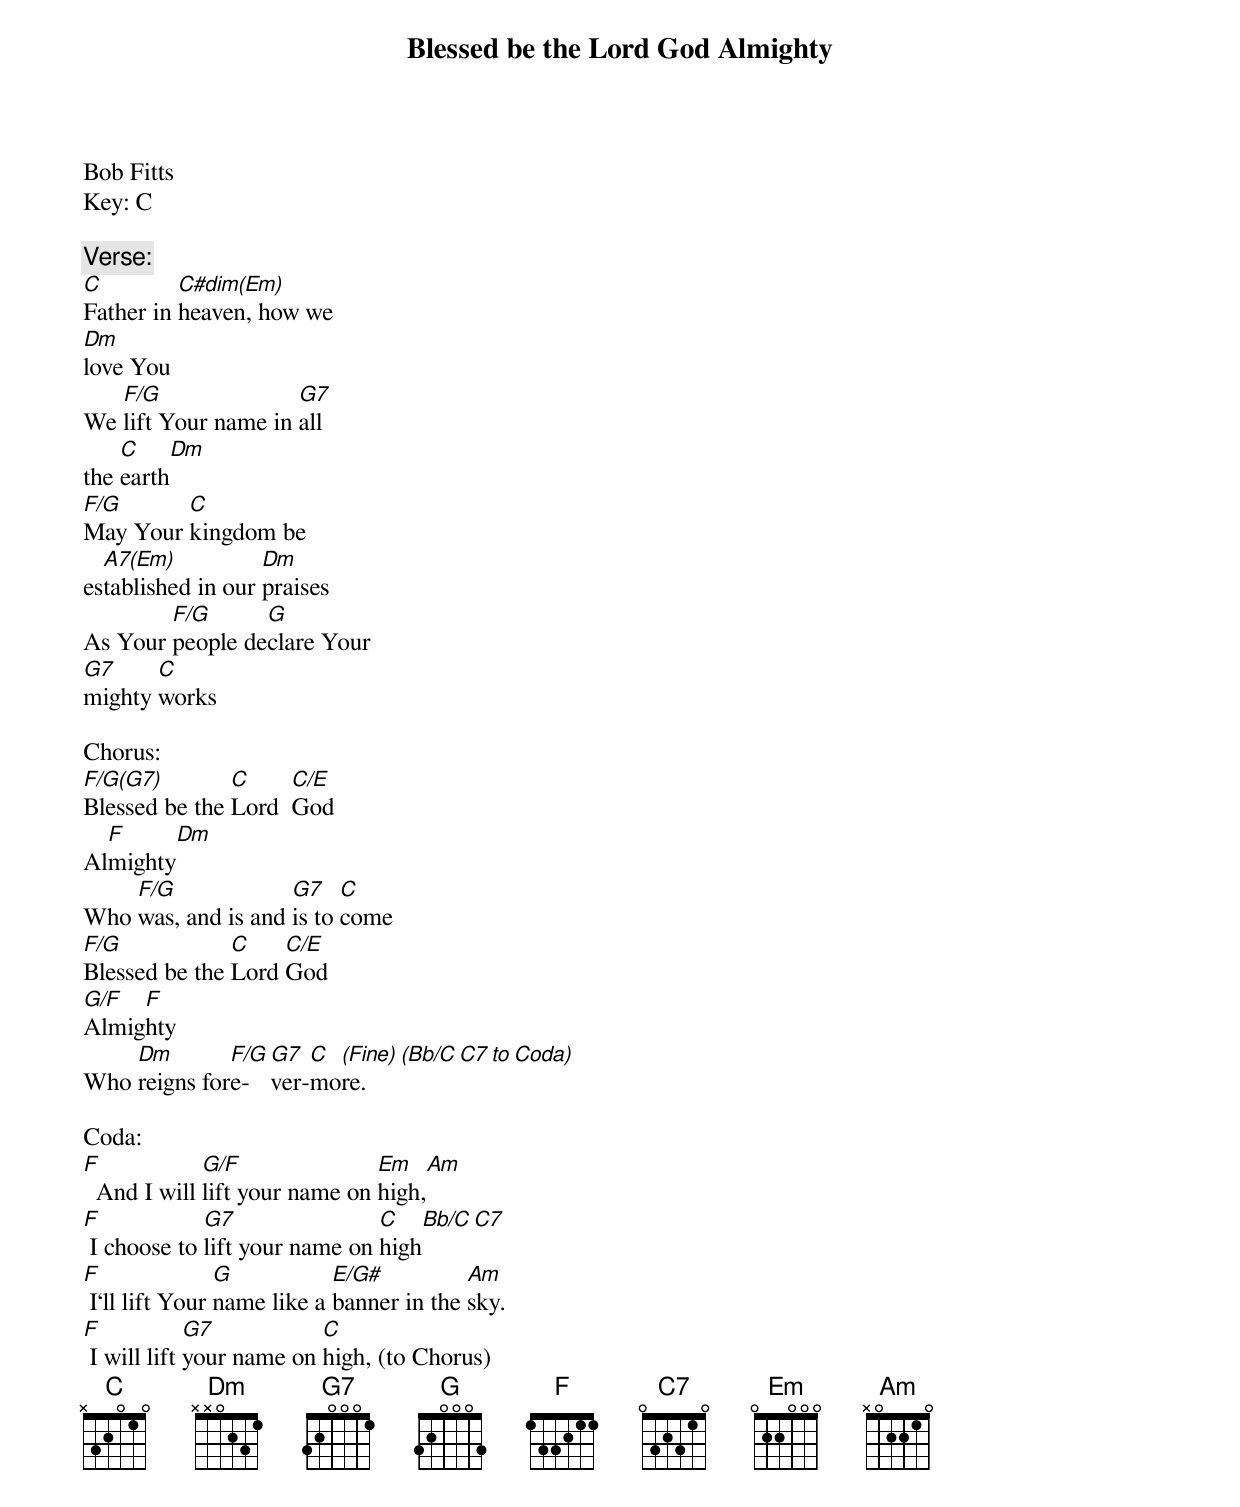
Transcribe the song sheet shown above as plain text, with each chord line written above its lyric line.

Blessed be the Lord God Almighty
Bob Fitts
Key: C

Verse:
C         C#dim(Em)
Father in heaven, how we
Dm
love You
   F/G               G7
We lift Your name in all
    C       Dm
the earth
F/G      C
May Your kingdom be
  A7(Em)           Dm
established in our praises
        F/G      G
As Your people declare Your
G7     C
mighty works

Chorus:
F/G(G7)        C     C/E
Blessed be the Lord  God
  F      Dm
Almighty
    F/G             G7    C
Who was, and is and is to come
F/G            C    C/E
Blessed be the Lord God
G/F  F
Almighty
    Dm        F/G G7  C (Fine) (Bb/C C7 to Coda)
Who reigns fore-  ver-more.

Coda:
F            G/F               Em    Am
  And I will lift your name on high,
F            G7                C    Bb/C  C7
 I choose to lift your name on high
F               G           E/G#          Am
 I‘ll lift Your name like a banner in the sky.
F            G7           C
 I will lift your name on high, (to Chorus)
